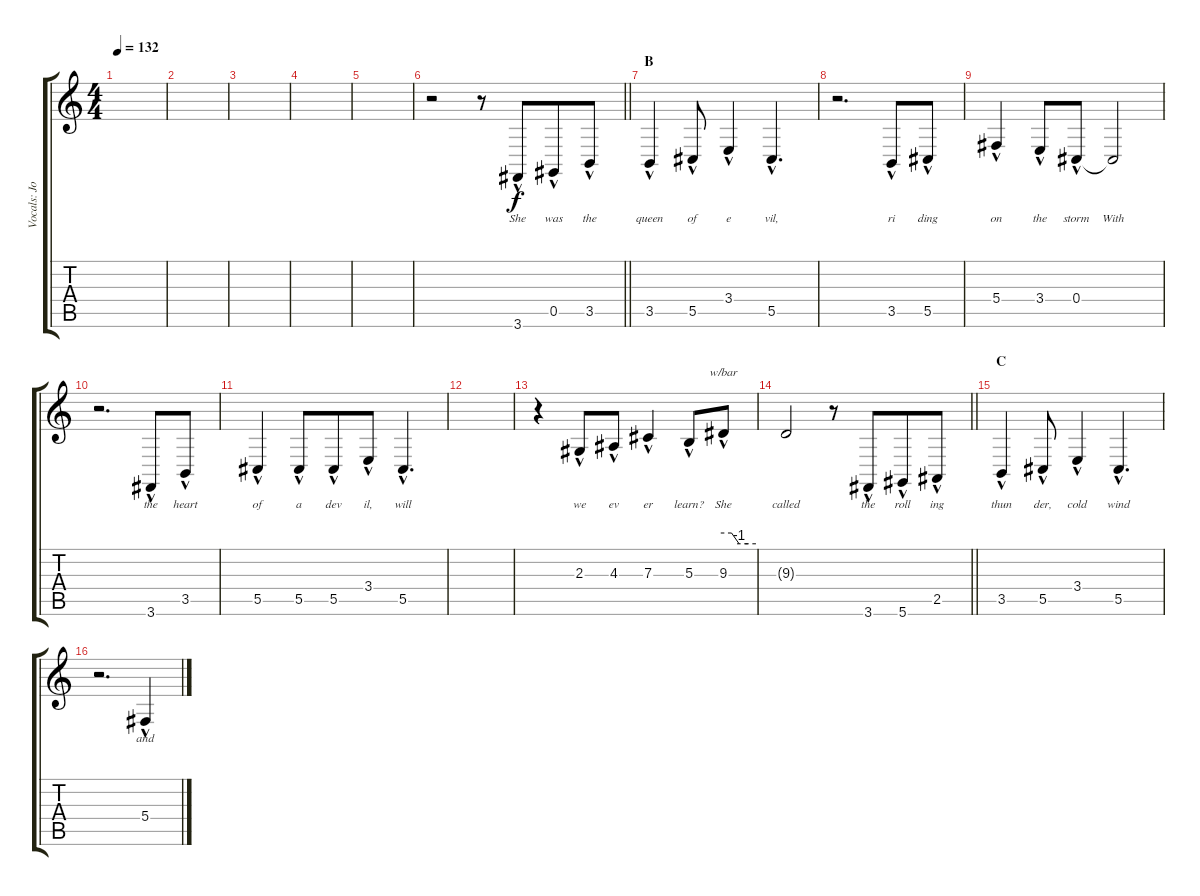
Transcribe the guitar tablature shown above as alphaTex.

\track ("Vocals: Johnny" "Vocals: Jo") {instrument lead2sawtooth}
\staff {score tabs}
\tuning (Eb4 Bb3 Gb3 Db3 Ab2 Eb2) {hide}
\ts (4 4)
\tempo 132
\clef g2
\ks c
|
|
|
|
|
\barLineRight lightlight
r.2 r.8 3.6{hac}.8{lyrics (0 "She") lyrics (1 "") lyrics (2 "") lyrics (3 "") lyrics (4 "") beam merge} 0.5{hac}.8{lyrics (0 "was") lyrics (1 "") lyrics (2 "") lyrics (3 "") lyrics (4 "")} 3.5{hac}.8{lyrics (0 "the") lyrics (1 "") lyrics (2 "") lyrics (3 "") lyrics (4 "")} |
\section ("" "B")
3.5{hac}.4{lyrics (0 "queen") lyrics (1 "") lyrics (2 "") lyrics (3 "") lyrics (4 "")} 5.5{hac}.8{lyrics (0 "of") lyrics (1 "") lyrics (2 "") lyrics (3 "") lyrics (4 "")} 3.4{hac}.4{lyrics (0 "e") lyrics (1 "") lyrics (2 "") lyrics (3 "") lyrics (4 "")} 5.5{hac}.4{d lyrics (0 "vil,") lyrics (1 "") lyrics (2 "") lyrics (3 "") lyrics (4 "")} |
r.2{d} 3.5{hac}.8{lyrics (0 "ri") lyrics (1 "") lyrics (2 "") lyrics (3 "") lyrics (4 "")} 5.5{hac}.8{lyrics (0 "ding") lyrics (1 "") lyrics (2 "") lyrics (3 "") lyrics (4 "")} |
5.4{hac}.4{lyrics (0 "on") lyrics (1 "") lyrics (2 "") lyrics (3 "") lyrics (4 "")} 3.4{hac}.8{lyrics (0 "the") lyrics (1 "") lyrics (2 "") lyrics (3 "") lyrics (4 "")} 0.4{hac}.8{lyrics (0 "storm") lyrics (1 "") lyrics (2 "") lyrics (3 "") lyrics (4 "")} 0.4{t}.2{lyrics (0 "With") lyrics (1 "") lyrics (2 "") lyrics (3 "") lyrics (4 "")} |
r.2{d beam merge} 3.6{hac}.8{lyrics (0 "the") lyrics (1 "") lyrics (2 "") lyrics (3 "") lyrics (4 "")} 3.5{hac}.8{lyrics (0 "heart") lyrics (1 "") lyrics (2 "") lyrics (3 "") lyrics (4 "")} |
5.5{hac}.4{lyrics (0 "of") lyrics (1 "") lyrics (2 "") lyrics (3 "") lyrics (4 "")} 5.5{hac}.8{lyrics (0 "a") lyrics (1 "") lyrics (2 "") lyrics (3 "") lyrics (4 "")} 5.5{hac}.8{lyrics (0 "dev") lyrics (1 "") lyrics (2 "") lyrics (3 "") lyrics (4 "") beam merge} 3.4{hac}.8{lyrics (0 "il,") lyrics (1 "") lyrics (2 "") lyrics (3 "") lyrics (4 "")} 5.5{hac}.4{d lyrics (0 "will") lyrics (1 "") lyrics (2 "") lyrics (3 "") lyrics (4 "")} |
|
r.4 2.3{hac}.8{lyrics (0 "we") lyrics (1 "") lyrics (2 "") lyrics (3 "") lyrics (4 "")} 4.3{hac}.8{lyrics (0 "ev") lyrics (1 "") lyrics (2 "") lyrics (3 "") lyrics (4 "")} 7.3{hac}.4{lyrics (0 "er") lyrics (1 "") lyrics (2 "") lyrics (3 "") lyrics (4 "")} 5.3{hac}.8{lyrics (0 "learn?") lyrics (1 "") lyrics (2 "") lyrics (3 "") lyrics (4 "")} 9.3{hac}.8{tbe (custom default 0 0 15 0 29 -4 45 -4 60 -4) lyrics (0 "She") lyrics (1 "") lyrics (2 "") lyrics (3 "") lyrics (4 "")} |
\barLineRight lightlight
9.3{t}.2{lyrics (0 "called") lyrics (1 "") lyrics (2 "") lyrics (3 "") lyrics (4 "")} r.8 3.6{hac}.8{lyrics (0 "the") lyrics (1 "") lyrics (2 "") lyrics (3 "") lyrics (4 "") beam merge} 5.6{hac}.8{lyrics (0 "roll") lyrics (1 "") lyrics (2 "") lyrics (3 "") lyrics (4 "")} 2.5{hac}.8{lyrics (0 "ing") lyrics (1 "") lyrics (2 "") lyrics (3 "") lyrics (4 "")} |
\section ("" "C")
3.5{hac}.4{lyrics (0 "thun") lyrics (1 "") lyrics (2 "") lyrics (3 "") lyrics (4 "")} 5.5{hac}.8{lyrics (0 "der,") lyrics (1 "") lyrics (2 "") lyrics (3 "") lyrics (4 "")} 3.4{hac}.4{lyrics (0 "cold") lyrics (1 "") lyrics (2 "") lyrics (3 "") lyrics (4 "")} 5.5{hac}.4{d lyrics (0 "wind") lyrics (1 "") lyrics (2 "") lyrics (3 "") lyrics (4 "")} |
r.2{d} 5.4{hac}.4{lyrics (0 "and") lyrics (1 "") lyrics (2 "") lyrics (3 "") lyrics (4 "")}
